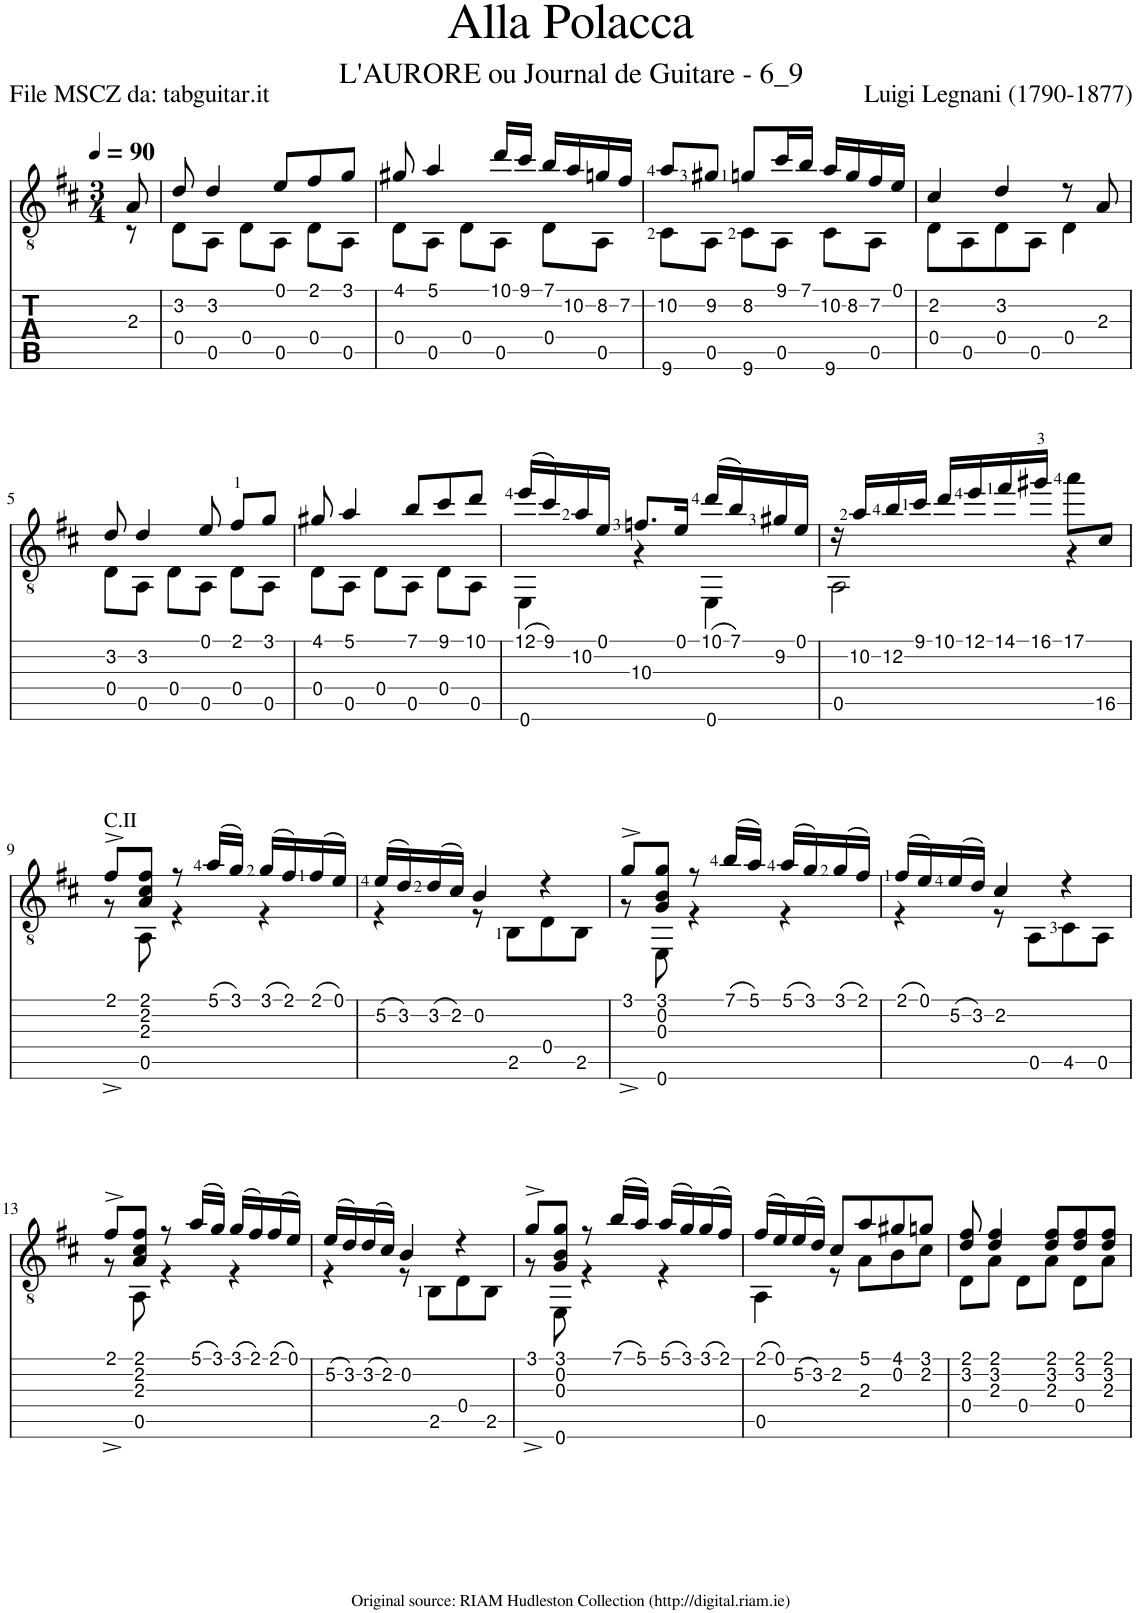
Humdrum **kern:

**kern	**kern
*part1	*part1
*staff2	*staff1
*I"Guitar	*
*I'Guit.	*
*stria6	*
*	*clefGv2
*k[f#c#]	*k[f#c#]
*M3/4	*M3/4
*MM90	*MM90
=	=
*^	*^
8A	8r	8A/	8r
=1	=1	=1	=1
8d	8DL	8d/	8D\L
4d	8AAJ	4d/	8AA\J
.	8DL	.	8D\L
8e	8AAJ	8e/L	8AA\J
8f#L	8DL	8f#/	8D\L
8gJ	8AAJ	8g/J	8AA\J
=2	=2	=2	=2
8g#	8DL	8g#X/	8D\L
4a	8AAJ	4a/	8AA\J
.	8DL	.	8D\L
16ddLL	8AAJ	16dd/LL	8AA\J
16cc#JJ	.	16cc#/JJ	.
16bLL	8DL	16b/LL	8D\L
16aJ	.	16a/	.
16gL	8AAJ	16gn/	8AA\J
16f#JJ	.	16f#/JJ	.
=3	=3	=3	=3
8aL	8C#L	8a/L	8C#\L
8g#J	8AAJ	8g#X/J	8AA\J
8gL	8C#L	8gn/L	8C#\L
16cc#L	8AAJ	16cc#/L	8AA\J
16bJJ	.	16b/JJ	.
16aLL	8C#L	16a/LL	8C#\L
16gJ	.	16g/	.
16f#L	8AAJ	16f#/	8AA\J
16eJJ	.	16e/JJ	.
=4	=4	=4	=4
4c#	8DL	4c#/	8D\L
.	8AAJ	.	8AA\
4d	8DL	4d/	8D\
.	8AAJ	.	8AA\J
8r	4D	8r	4D\
8A	.	8A/	.
!!LO:LB:g=z	!!
=5	=5	=5	=5
8d	8DL	8d/	8D\L
4d	8AAJ	4d/	8AA\J
.	8DL	.	8D\L
8e	8AAJ	8e/	8AA\J
8f#L	8DL	8f#/L	8D\L
8gJ	8AAJ	8g/J	8AA\J
=6	=6	=6	=6
8g#	8DL	8g#X/	8D\L
4a	8AAJ	4a/	8AA\J
.	8DL	.	8D\L
8b	8AAJ	8b/L	8AA\J
8cc#L	8DL	8cc#/	8D\L
8ddJ	8AAJ	8dd/J	8AA\J
=7	=7	=7	=7
16eeLL	4EE	(16ee/LL	4EE\
16cc#J	.	16cc#/)	.
16aL	.	16a/	.
16eJJ	.	16e/JJ	.
8.fL	4r	8.fn/L	4r
16eJk	.	16e/Jk	.
16ddLL	4EE	(16dd/LL	4EE\
16bJ	.	16b/)	.
16g#L	.	16g#X/	.
16eJJ	.	16e/JJ	.
=8	=8	=8	=8
16r	2AA	16r	2AA\
16aLL	.	16a/LL	.
16b	.	16b/	.
16cc#JJ	.	16cc#/JJ	.
16ddLL	.	16dd/LL	.
16eeJ	.	16ee/	.
16ff#L	.	16ff#/	.
16gg#JJ	.	16gg#X/JJ	.
8aaL	4r	8aa\L	4r
8c#J	.	8c#/J	.
!!LO:LB:g=z	!!
=9	=9	=9	=9
!	!	!LO:TX:a:t=C.II	!
8f#^L	8r	8f#^/L	8r
8A\ 8c#\ 8f#\J	8AA	8A/ 8c#/ 8f#/J	8AA\
8r	4r	8r	4r
16aLL	.	(16a/LL	.
16gJJ	.	16g/JJ)	.
16gLL	4r	(16g/LL	4r
16f#J	.	16f#/)	.
16f#L	.	(16f#/	.
16eJJ	.	16e/JJ)	.
=10	=10	=10	=10
16eLL	4r	(16e/LL	4r
16dJ	.	16d/)	.
16dL	.	(16d/	.
16c#JJ	.	16c#/JJ)	.
4B	8r	4B/	8r
.	8BB	.	8BB\L
4r	8DL	4r	8D\
.	8BBJ	.	8BB\J
=11	=11	=11	=11
8g^L	8r	8g^/L	8r
8G\ 8B\ 8g\J	8EE	8G/ 8B/ 8g/J	8EE\
8r	4r	8r	4r
16bLL	.	(16b/LL	.
16aJJ	.	16a/JJ)	.
16aLL	4r	(16a/LL	4r
16gJ	.	16g/)	.
16gL	.	(16g/	.
16f#JJ	.	16f#/JJ)	.
=12	=12	=12	=12
16f#LL	4r	(16f#/LL	4r
16eJ	.	16e/)	.
16eL	.	(16e/	.
16dJJ	.	16d/JJ)	.
4c#	8r	4c#/	8r
.	8AA	.	8AA\L
4r	8C#L	4r	8C#\
.	8AAJ	.	8AA\J
!!LO:LB:g=z	!!
=13	=13	=13	=13
8f#^L	8r	8f#^/L	8r
8A\ 8c#\ 8f#\J	8AA	8A/ 8c#/ 8f#/J	8AA\
8r	4r	8r	4r
16aLL	.	(16a/LL	.
16gJJ	.	16g/JJ)	.
16gLL	4r	(16g/LL	4r
16f#J	.	16f#/)	.
16f#L	.	(16f#/	.
16eJJ	.	16e/JJ)	.
=14	=14	=14	=14
16eLL	4r	(16e/LL	4r
16dJ	.	16d/)	.
16dL	.	(16d/	.
16c#JJ	.	16c#/JJ)	.
4B	8r	4B/	8r
.	8BB	.	8BB\L
4r	8DL	4r	8D\
.	8BBJ	.	8BB\J
=15	=15	=15	=15
8g^L	8r	8g^/L	8r
8G\ 8B\ 8g\J	8EE	8G/ 8B/ 8g/J	8EE\
8r	4r	8r	4r
16bLL	.	(16b/LL	.
16aJJ	.	16a/JJ)	.
16aLL	4r	(16a/LL	4r
16gJ	.	16g/)	.
16gL	.	(16g/	.
16f#JJ	.	16f#/JJ)	.
=16	=16	=16	=16
16f#LL	4AA	(16f#/LL	4AA\
16eJ	.	16e/)	.
16eL	.	(16e/	.
16dJJ	.	16d/JJ)	.
8c#L	8r	8c#/L	8r
8aJ	8A	8a/	8A\L
8g#L	8BL	8g#X/	8B\
8gJ	8c#J	8gn/J	8c#\J
=17	=17	=17	=17
8d 8f#	8DL	8d/ 8f#/	8D\L
4d 4f#	8AJ	4d/ 4f#/	8A\J
.	8DL	.	8D\L
8d 8f#	8AJ	8d/ 8f#/L	8A\J
8d\ 8f#\L	8DL	8d/ 8f#/	8D\L
8d\ 8f#\J	8AJ	8d/ 8f#/J	8A\J
*v	*v	*	*
*	*v	*v
=	=
*-	*-
